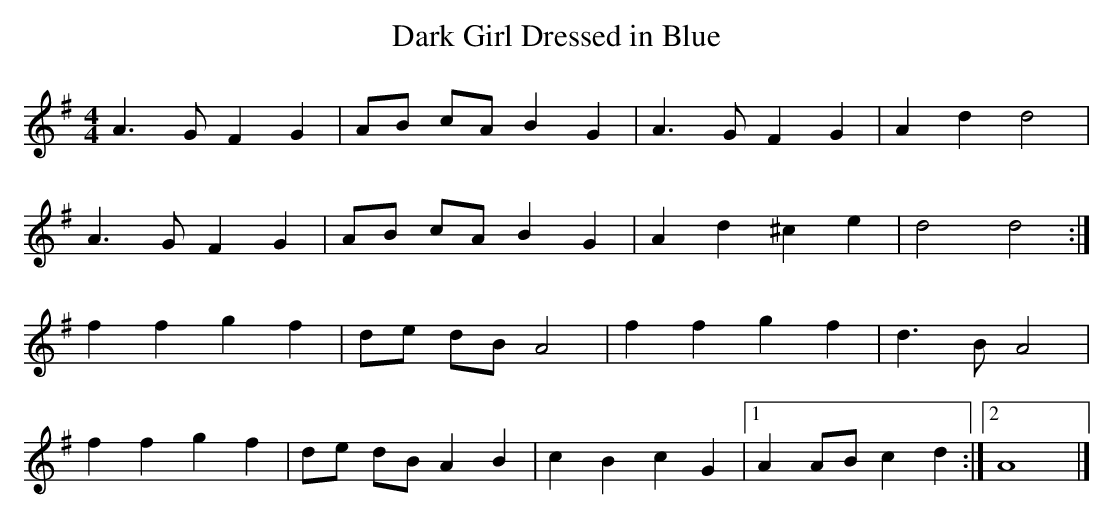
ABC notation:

X:1
T:Dark Girl Dressed in Blue
M:4/4
L:1/8
K:G
A3G F2G2|AB cA B2G2|A3G F2G2|A2d2d4|
A3G F2G2|AB cA B2G2|A2d2^c2e2|d4d4:|
f2f2g2f2|de dB A4|f2f2g2f2|d3B A4|
f2f2g2f2|de dB A2B2|c2B2c2G2|[1A2AB c2d2:|[2A8|]
